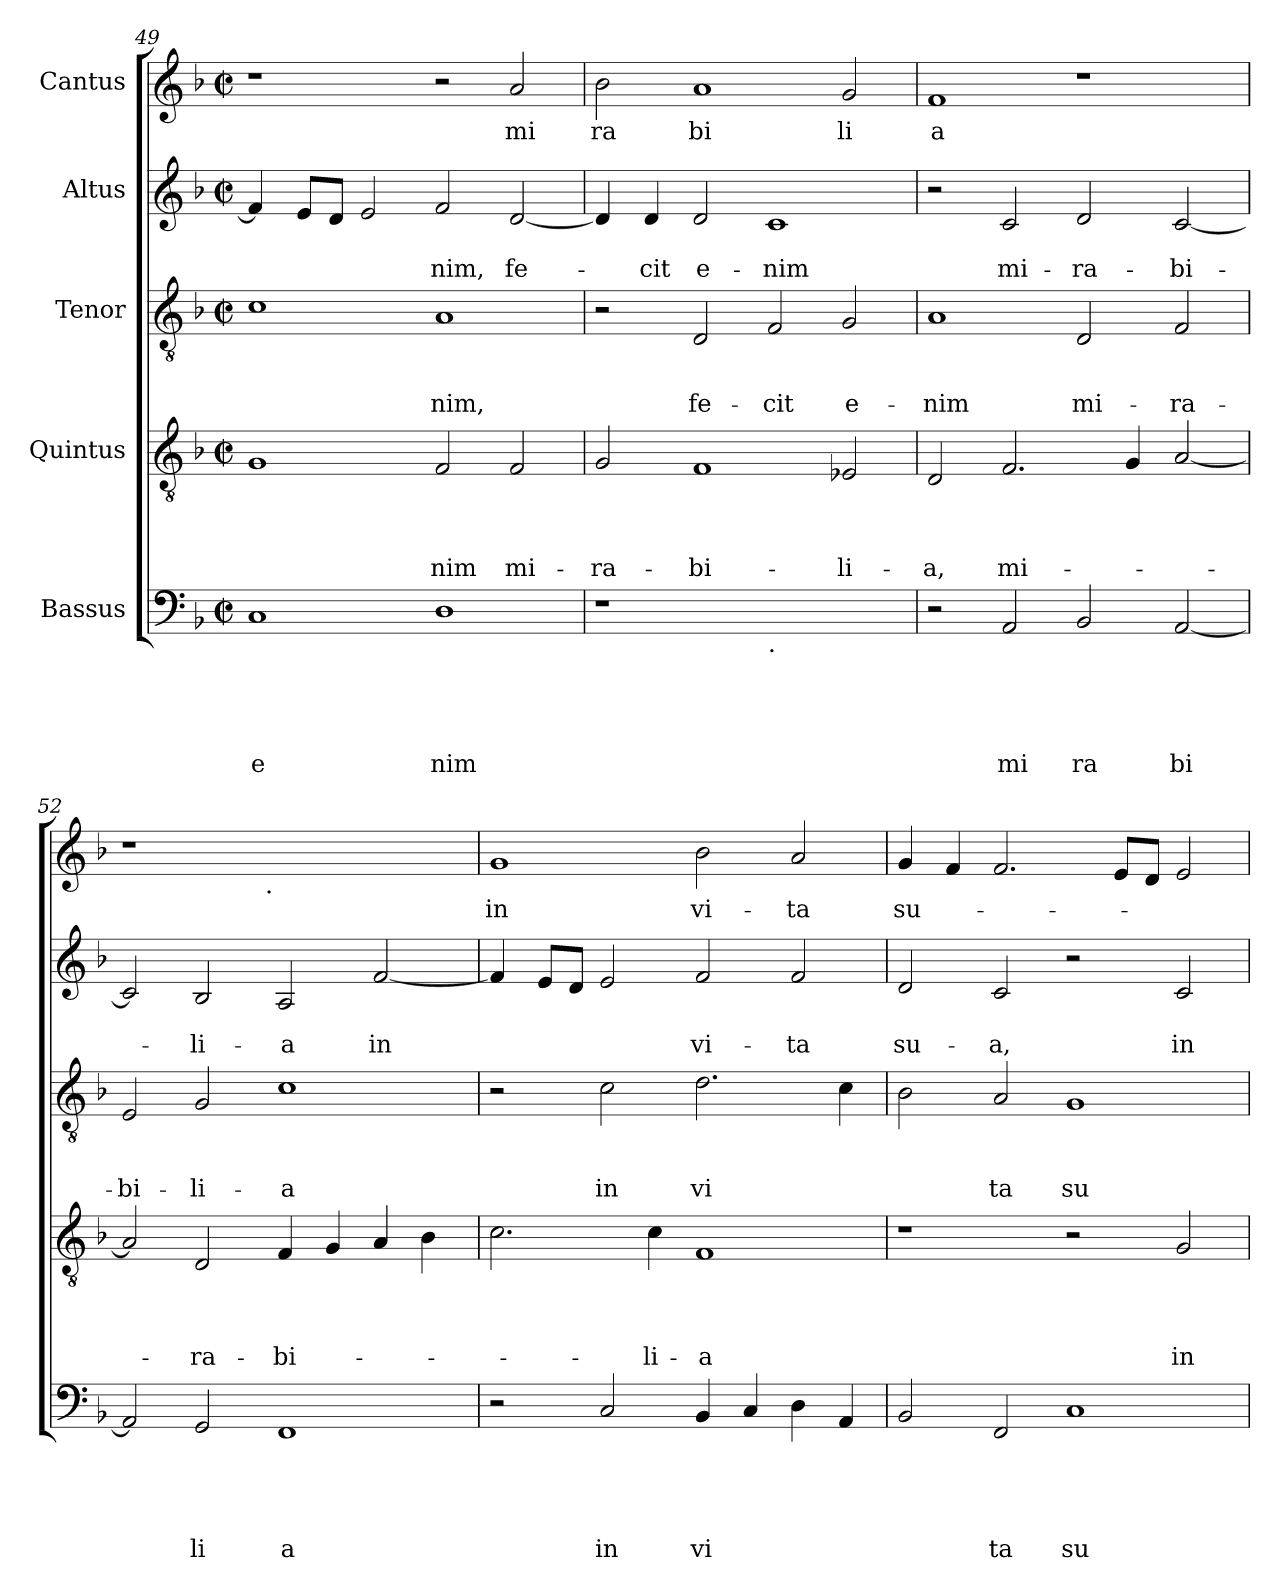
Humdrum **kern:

**kern	**text	**text	**text	**text	**text	**kern	**text	**text	**text	**text	**kern	**text	**text	**text	**kern	**text	**text	**kern	**text
*part5	*part5	*part5	*part5	*part5	*part5	*part4	*part4	*part4	*part4	*part4	*part3	*part3	*part3	*part3	*part2	*part2	*part2	*part1	*part1
*staff5	*staff5	*staff5	*staff5	*staff5	*staff5	*staff4	*staff4	*staff4	*staff4	*staff4	*staff3	*staff3	*staff3	*staff3	*staff2	*staff2	*staff2	*staff1	*staff1
*I"Bassus	*	*	*	*	*	*I"Quintus	*	*	*	*	*I"Tenor	*	*	*	*I"Altus	*	*	*I"Cantus	*
*clefF4	*	*	*	*	*	*clefGv2	*	*	*	*	*clefGv2	*	*	*	*clefG2	*	*	*clefG2	*
*k[b-]	*	*	*	*	*	*k[b-]	*	*	*	*	*k[b-]	*	*	*	*k[b-]	*	*	*k[b-]	*
*F:	*	*	*	*	*	*F:	*	*	*	*	*F:	*	*	*	*F:	*	*	*F:	*
*M2/2	*	*	*	*	*	*M2/2	*	*	*	*	*M2/2	*	*	*	*M2/2	*	*	*M2/2	*
*met(c|)	*	*	*	*	*	*met(c|)	*	*	*	*	*met(c|)	*	*	*	*met(c|)	*	*	*met(c|)	*
=49	=49	=49	=49	=49	=49	=49	=49	=49	=49	=49	=49	=49	=49	=49	=49	=49	=49	=49	=49
!	!	!	!	!	!LO:LY:b	!	!	!	!	!	!	!	!	!	!	!	!	!	!
1C	.	.	.	.	e	1G	.	.	.	.	1c	.	.	.	4f/]	.	.	1r	.
.	.	.	.	.	.	.	.	.	.	.	.	.	.	.	8e/L	.	.	.	.
.	.	.	.	.	.	.	.	.	.	.	.	.	.	.	8d/J	.	.	.	.
.	.	.	.	.	.	.	.	.	.	.	.	.	.	.	2e/	.	.	.	.
!	!	!	!	!	!LO:LY:b	!	!	!	!	!LO:LY:b	!	!	!	!LO:LY:b	!	!	!LO:LY:b	!	!
1D	.	.	.	.	nim	2F/	.	.	.	-nim	1A	.	.	-nim,	2f/	.	-nim,	2r	.
!	!	!	!	!	!	!	!	!	!	!LO:LY:b	!	!	!	!	!	!	!LO:LY:b	!	!LO:LY:b
.	.	.	.	.	.	2F/	.	.	.	mi-	.	.	.	.	[<2d/	.	fe-	2a/	mi
=50	=50	=50	=50	=50	=50	=50	=50	=50	=50	=50	=50	=50	=50	=50	=50	=50	=50	=50	=50
!	!	!	!	!	!	!	!	!	!	!LO:LY:b	!	!	!	!	!	!	!	!	!LO:LY:b
1r	.	.	.	.	.	2G/	.	.	.	-ra-	2r	.	.	.	4d/]	.	.	2b-\	ra
!	!	!	!	!	!	!	!	!	!	!	!	!	!	!	!	!	!LO:LY:b	!	!
.	.	.	.	.	.	.	.	.	.	.	.	.	.	.	4d/	.	-cit	.	.
!	!	!	!	!	!	!	!	!	!	!LO:LY:b	!	!	!	!LO:LY:b	!	!	!LO:LY:b	!	!LO:LY:b
.	.	.	.	.	.	1F	.	.	.	-bi-	2D/	.	.	fe-	2d/	.	e-	1a	bi
!LO:TX:b:t=.	!	!	!	!	!	!	!	!	!	!	!	!	!	!	!	!	!	!	!
!	!	!	!	!	!	!	!	!	!	!	!	!	!	!LO:LY:b	!	!	!LO:LY:b	!	!
1ryy	.	.	.	.	.	.	.	.	.	.	2F/	.	.	-cit	1c	.	-nim	.	.
!	!	!	!	!	!	!	!	!	!	!LO:LY:b	!	!	!	!LO:LY:b	!	!	!	!	!LO:LY:b
.	.	.	.	.	.	2E-X/	.	.	.	-li-	2G/	.	.	e-	.	.	.	2g/	li
=51	=51	=51	=51	=51	=51	=51	=51	=51	=51	=51	=51	=51	=51	=51	=51	=51	=51	=51	=51
!	!	!	!	!	!	!	!	!	!	!LO:LY:b	!	!	!	!LO:LY:b	!	!	!	!	!LO:LY:b
2r	.	.	.	.	.	2D/	.	.	.	-a,	1A	.	.	-nim	2r	.	.	1f	a
!	!	!	!	!	!LO:LY:b	!	!	!	!	!LO:LY:b	!	!	!	!	!	!	!LO:LY:b	!	!
2AA/	.	.	.	.	mi	2.F/	.	.	.	mi-	.	.	.	.	2c/	.	mi-	.	.
!	!	!	!	!	!LO:LY:b	!	!	!	!	!	!	!	!	!LO:LY:b	!	!	!LO:LY:b	!	!
2BB-/	.	.	.	.	ra	.	.	.	.	.	2D/	.	.	mi-	2d/	.	-ra-	1r	.
.	.	.	.	.	.	4G/	.	.	.	.	.	.	.	.	.	.	.	.	.
!	!	!	!	!	!LO:LY:b	!	!	!	!	!	!	!	!	!LO:LY:b	!	!	!LO:LY:b	!	!
[<2AA/	.	.	.	.	bi	[<2A/	.	.	.	.	2F/	.	.	-ra-	[<2c/	.	-bi-	.	.
=52	=52	=52	=52	=52	=52	=52	=52	=52	=52	=52	=52	=52	=52	=52	=52	=52	=52	=52	=52
!	!	!	!	!	!	!	!	!	!	!	!	!	!	!LO:LY:b	!	!	!	!	!
*	*	*	*	*	*	*	*	*	*	*	*	*	*	*	*	*	*	*^	*
2AA/]	.	.	.	.	.	2A/]	.	.	.	.	2E/	.	.	-bi-	2c/]	.	.	1r	2ryy	.
!	!	!	!	!	!LO:LY:b	!	!	!	!	!LO:LY:b	!	!	!	!LO:LY:b	!	!	!LO:LY:b	!	!	!
2GG/	.	.	.	.	li	2D/	.	.	.	-ra-	2G/	.	.	-li-	2B-/	.	-li-	.	4...ryy	.
!	!	!	!	!	!	!	!	!	!	!	!	!	!	!	!	!	!	!	!LO:TX:b:t=.	!
.	.	.	.	.	.	.	.	.	.	.	.	.	.	.	.	.	.	.	1ryy	.
!	!	!	!	!	!LO:LY:b	!	!	!	!	!LO:LY:b	!	!	!	!LO:LY:b	!	!	!LO:LY:b	!	!	!
1FF	.	.	.	.	a	4F/	.	.	.	-bi-	1c	.	.	-a	2A/	.	-a	1ryy	.	.
.	.	.	.	.	.	4G/	.	.	.	.	.	.	.	.	.	.	.	.	.	.
!	!	!	!	!	!	!	!	!	!	!	!	!	!	!	!	!	!LO:LY:b	!	!	!
.	.	.	.	.	.	4A/	.	.	.	.	.	.	.	.	[>2f/	.	in	.	.	.
.	.	.	.	.	.	4B-\	.	.	.	.	.	.	.	.	.	.	.	.	.	.
.	.	.	.	.	.	.	.	.	.	.	.	.	.	.	.	.	.	.	32ryy	.
!!LO:PB:g=z
=53	=53	=53	=53	=53	=53	=53	=53	=53	=53	=53	=53	=53	=53	=53	=53	=53	=53	=53	=53	=53
!	!	!	!	!	!	!	!	!	!	!	!	!	!	!	!	!	!	!	!	!LO:LY:b
*	*	*	*	*	*	*	*	*	*	*	*	*	*	*	*	*	*	*v	*v	*
2r	.	.	.	.	.	2.c\	.	.	.	.	2r	.	.	.	4f/]	.	.	1g	in
.	.	.	.	.	.	.	.	.	.	.	.	.	.	.	8e/L	.	.	.	.
.	.	.	.	.	.	.	.	.	.	.	.	.	.	.	8d/J	.	.	.	.
!	!	!	!	!	!LO:LY:b	!	!	!	!	!	!	!	!	!LO:LY:b	!	!	!	!	!
2C/	.	.	.	.	in	.	.	.	.	.	2c\	.	.	in	2e/	.	.	.	.
!	!	!	!	!	!	!	!	!	!	!LO:LY:b	!	!	!	!	!	!	!	!	!
.	.	.	.	.	.	4c\	.	.	.	-li-	.	.	.	.	.	.	.	.	.
!	!	!	!	!	!LO:LY:b	!	!	!	!	!LO:LY:b	!	!	!	!LO:LY:b	!	!	!LO:LY:b	!	!LO:LY:b
4BB-/	.	.	.	.	vi	1F	.	.	.	-a	2.d\	.	.	vi	2f/	.	vi-	2b-\	vi-
4C/	.	.	.	.	.	.	.	.	.	.	.	.	.	.	.	.	.	.	.
!	!	!	!	!	!	!	!	!	!	!	!	!	!	!	!	!	!LO:LY:b	!	!LO:LY:b
4D\	.	.	.	.	.	.	.	.	.	.	.	.	.	.	2f/	.	-ta	2a/	-ta
4AA/	.	.	.	.	.	.	.	.	.	.	4c\	.	.	.	.	.	.	.	.
=54	=54	=54	=54	=54	=54	=54	=54	=54	=54	=54	=54	=54	=54	=54	=54	=54	=54	=54	=54
!	!	!	!	!	!	!	!	!	!	!	!	!	!	!	!	!	!LO:LY:b	!	!LO:LY:b
2BB-/	.	.	.	.	.	1r	.	.	.	.	2B-\	.	.	.	2d/	.	su-	4g/	su-
.	.	.	.	.	.	.	.	.	.	.	.	.	.	.	.	.	.	4f/	.
!	!	!	!	!	!LO:LY:b	!	!	!	!	!	!	!	!	!LO:LY:b	!	!	!LO:LY:b	!	!
2FF/	.	.	.	.	ta	.	.	.	.	.	2A/	.	.	ta	2c/	.	-a,	2.f/	.
!	!	!	!	!	!LO:LY:b	!	!	!	!	!	!	!	!	!LO:LY:b	!	!	!	!	!
1C	.	.	.	.	su	2r	.	.	.	.	1G	.	.	su	2r	.	.	.	.
.	.	.	.	.	.	.	.	.	.	.	.	.	.	.	.	.	.	8e/L	.
.	.	.	.	.	.	.	.	.	.	.	.	.	.	.	.	.	.	8d/J	.
!	!	!	!	!	!	!	!	!	!	!LO:LY:b	!	!	!	!	!	!	!LO:LY:b	!	!
.	.	.	.	.	.	2G/	.	.	.	in	.	.	.	.	2c/	.	in	2e/	.
=	=	=	=	=	=	=	=	=	=	=	=	=	=	=	=	=	=	=	=
*-	*-	*-	*-	*-	*-	*-	*-	*-	*-	*-	*-	*-	*-	*-	*-	*-	*-	*-	*-
